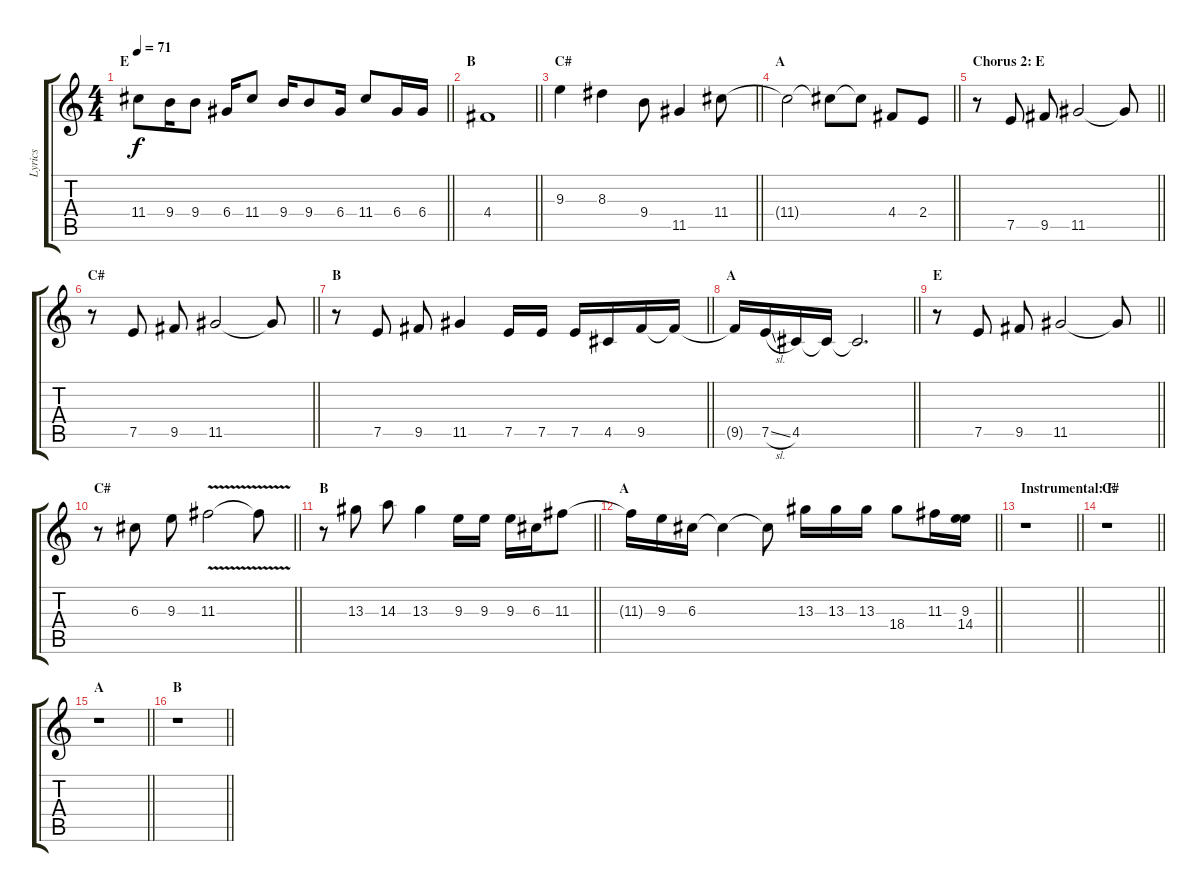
\track ("Lyrics" "Lyrics") {instrument contrabass}
\staff {score tabs}
\tuning (E4 B3 G3 D3 A2 E2) {hide}
\ts (4 4)
\section ("" "E")
\tempo 71
\clef g2
\barLineRight lightlight
\ks c
11.4.8{dy f} 9.4.16 9.4.8 6.4.16 11.4.8 9.4.16 9.4.8 6.4.16 11.4.8 6.4.16 6.4.16 |
\section ("" "B")
\barLineRight lightlight
4.4.1 |
\section ("" "C#")
\barLineRight lightlight
9.3.4 8.3.4 9.4.8 11.5.4 11.4.8 |
\section ("" "A")
\barLineRight lightlight
11.4{t}.2 11.4{t}.8 11.4{t}.8 4.4.8 2.4.8 |
\section ("" "Chorus 2: E")
\barLineRight lightlight
r.8 7.5.8 9.5.8 11.5.2 11.5{t}.8 |
\section ("" "C#")
\barLineRight lightlight
r.8 7.5.8 9.5.8 11.5.2 11.5{t}.8 |
\section ("" "B")
\barLineRight lightlight
r.8 7.5.8 9.5.8 11.5.4 7.5.16 7.5.16 7.5.16 4.5.16 9.5.16 9.5{t}.16 |
\section ("" "A")
\barLineRight lightlight
9.5{t}.16 7.5{sl}.16 4.5.16 4.5{t}.16 4.5{t}.2{d} |
\section ("" "E")
\barLineRight lightlight
r.8 7.5.8 9.5.8 11.5.2 11.5{t}.8 |
\section ("" "C#")
\barLineRight lightlight
r.8 6.3.8 9.3.8 11.3{v}.2 11.3{t}.8 |
\section ("" "B")
\barLineRight lightlight
r.8 13.3.8 14.3.8 13.3.4 9.3.16 9.3.16 9.3.16 6.3.16 11.3.8 |
\section ("" "A")
\barLineRight lightlight
11.3{t}.16 9.3.16 6.3.16 6.3{t}.4 6.3{t}.8 13.3.16 13.3.16 13.3.16 18.4.8 11.3.16 (9.3 14.4).16 |
\section ("" "Instrumental: E")
\barLineRight lightlight
r.1 |
\section ("" "C#")
\barLineRight lightlight
r.1 |
\section ("" "A")
\barLineRight lightlight
r.1 |
\section ("" "B")
\barLineRight lightlight
r.1
